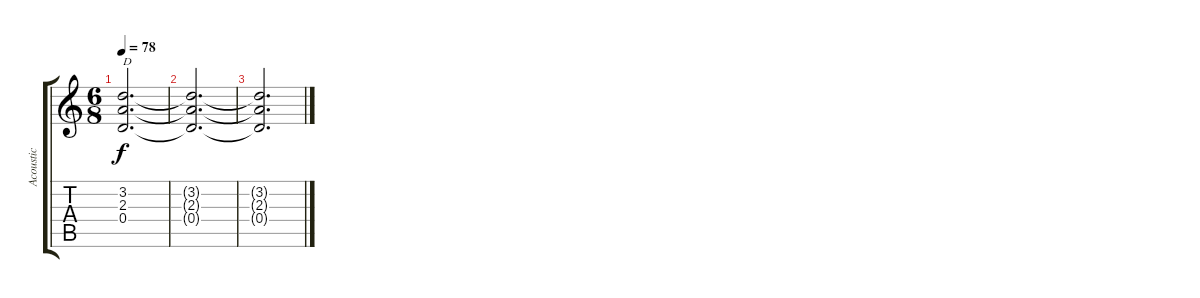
\track ("Acoustic" "Acoustic") {instrument acousticguitarsteel}
\staff {score tabs}
\tuning (E4 B3 G3 D3 A2 E2) {hide}
\ts (6 8)
\tempo 78
\clef g2
\ks c
(3.2 2.3 0.4).2{d txt "D" dy f} |
(3.2{t} 2.3{t} 0.4{t}).2{d} |
(3.2{t} 2.3{t} 0.4{t}).2{d}
